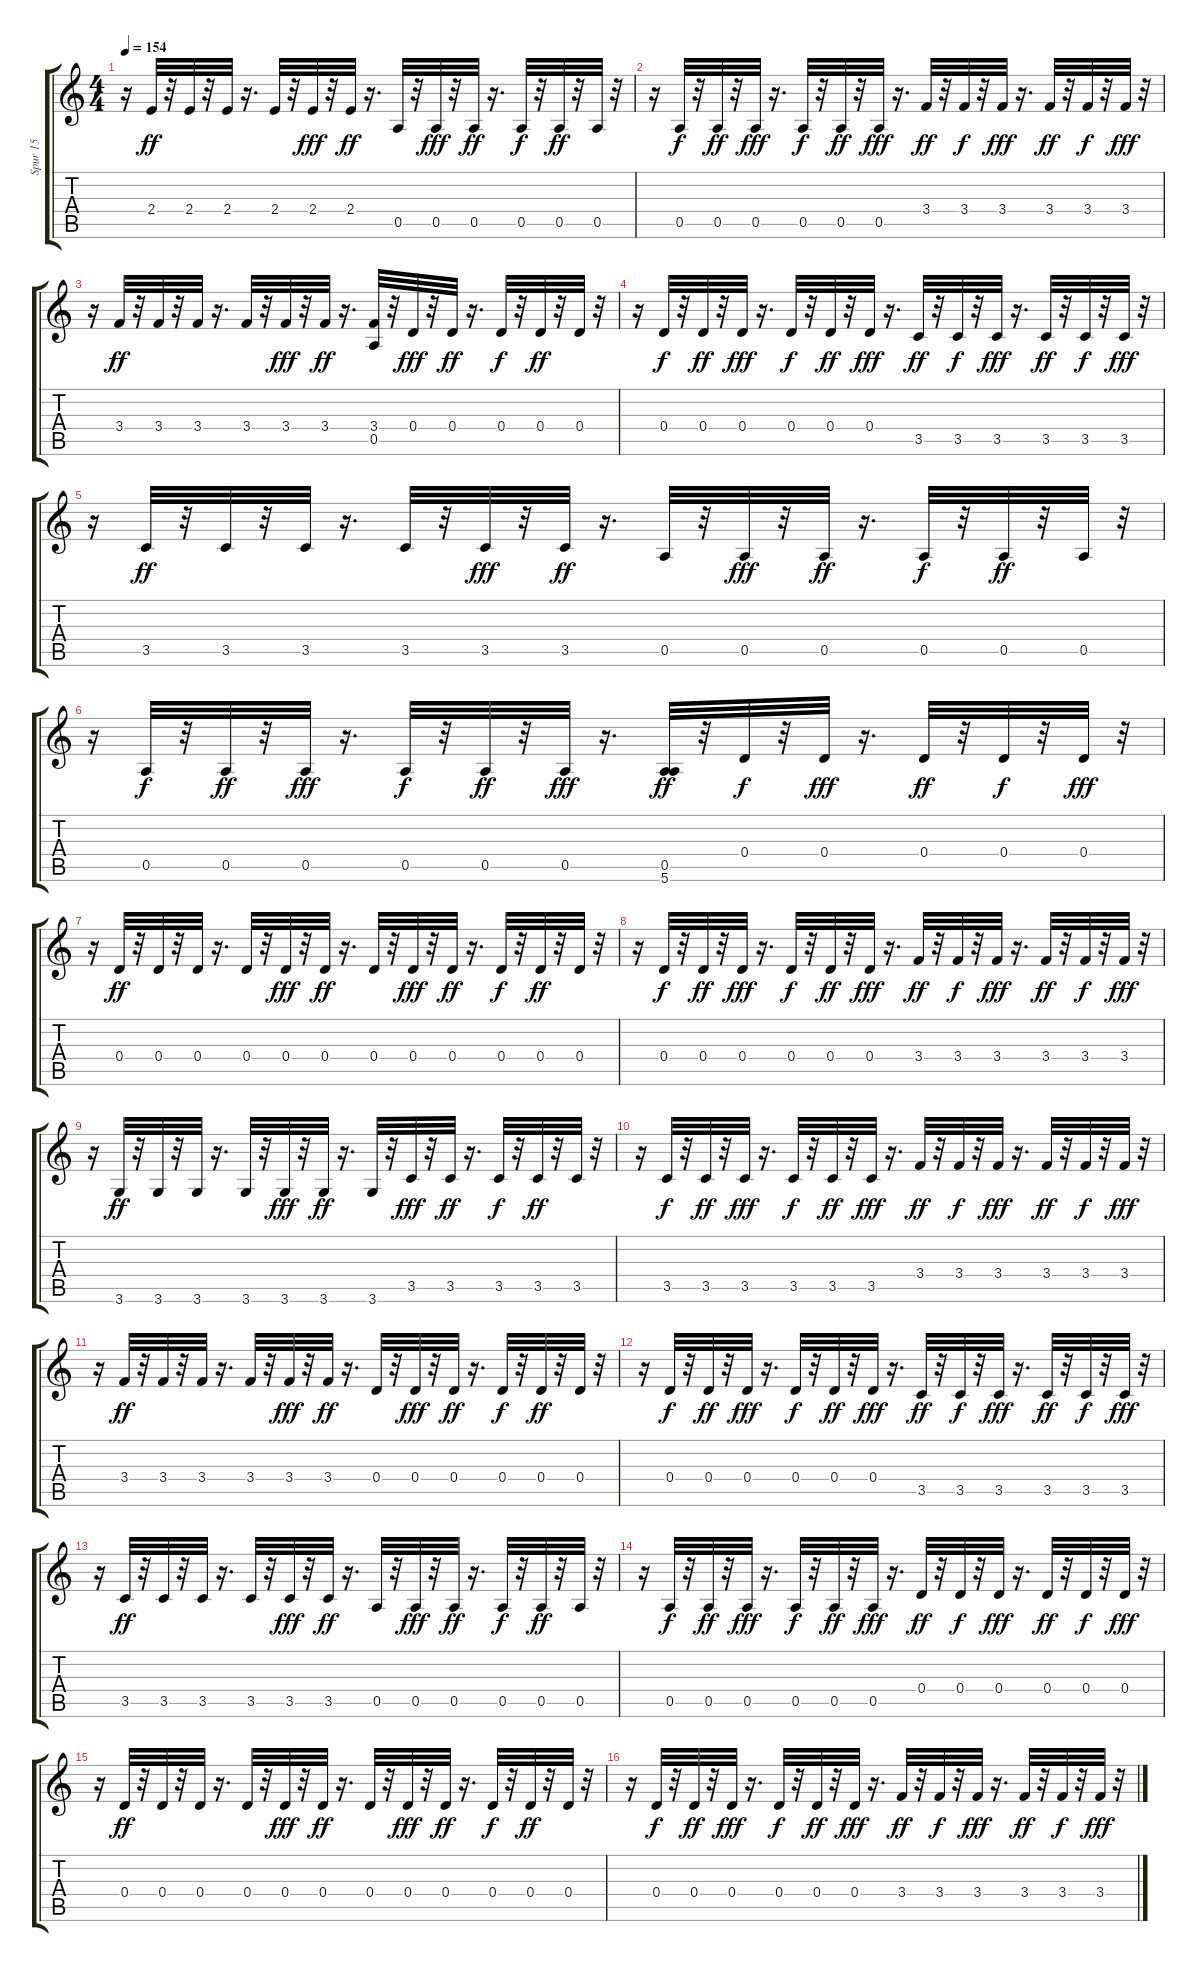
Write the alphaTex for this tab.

\track ("Spur 15" "Spur 15") {instrument electricguitarmuted}
\staff {score tabs}
\tuning (E4 B3 G3 D3 A2 E2) {hide}
\ts (4 4)
\tempo 154
\clef g2
\ks c
r.16{dy fff} 2.4.32{dy ff} r.32 2.4.32 r.32 2.4.32 r.16{d} 2.4.32 r.32 2.4.32{dy fff} r.32 2.4.32{dy ff} r.16{d} 0.5.32 r.32 0.5.32{dy fff} r.32 0.5.32{dy ff} r.16{d} 0.5.32{dy f} r.32 0.5.32{dy ff} r.32 0.5.32 r.32 |
r.16 0.5.32{dy f} r.32 0.5.32{dy ff} r.32 0.5.32{dy fff} r.16{d} 0.5.32{dy f} r.32 0.5.32{dy ff} r.32 0.5.32{dy fff} r.16{d} 3.4.32{dy ff} r.32 3.4.32{dy f} r.32 3.4.32{dy fff} r.16{d} 3.4.32{dy ff} r.32 3.4.32{dy f} r.32 3.4.32{dy fff} r.32 |
r.16 3.4.32{dy ff} r.32 3.4.32 r.32 3.4.32 r.16{d} 3.4.32 r.32 3.4.32{dy fff} r.32 3.4.32{dy ff} r.16{d} (3.4 0.5).32 r.32 0.4.32{dy fff} r.32 0.4.32{dy ff} r.16{d} 0.4.32{dy f} r.32 0.4.32{dy ff} r.32 0.4.32 r.32 |
r.16 0.4.32{dy f} r.32 0.4.32{dy ff} r.32 0.4.32{dy fff} r.16{d} 0.4.32{dy f} r.32 0.4.32{dy ff} r.32 0.4.32{dy fff} r.16{d} 3.5.32{dy ff} r.32 3.5.32{dy f} r.32 3.5.32{dy fff} r.16{d} 3.5.32{dy ff} r.32 3.5.32{dy f} r.32 3.5.32{dy fff} r.32 |
r.16 3.5.32{dy ff} r.32 3.5.32 r.32 3.5.32 r.16{d} 3.5.32 r.32 3.5.32{dy fff} r.32 3.5.32{dy ff} r.16{d} 0.5.32 r.32 0.5.32{dy fff} r.32 0.5.32{dy ff} r.16{d} 0.5.32{dy f} r.32 0.5.32{dy ff} r.32 0.5.32 r.32 |
r.16 0.5.32{dy f} r.32 0.5.32{dy ff} r.32 0.5.32{dy fff} r.16{d} 0.5.32{dy f} r.32 0.5.32{dy ff} r.32 0.5.32{dy fff} r.16{d} (0.5 5.6).32{dy ff} r.32 0.4.32{dy f} r.32 0.4.32{dy fff} r.16{d} 0.4.32{dy ff} r.32 0.4.32{dy f} r.32 0.4.32{dy fff} r.32 |
r.16 0.4.32{dy ff} r.32 0.4.32 r.32 0.4.32 r.16{d} 0.4.32 r.32 0.4.32{dy fff} r.32 0.4.32{dy ff} r.16{d} 0.4.32 r.32 0.4.32{dy fff} r.32 0.4.32{dy ff} r.16{d} 0.4.32{dy f} r.32 0.4.32{dy ff} r.32 0.4.32 r.32 |
r.16 0.4.32{dy f} r.32 0.4.32{dy ff} r.32 0.4.32{dy fff} r.16{d} 0.4.32{dy f} r.32 0.4.32{dy ff} r.32 0.4.32{dy fff} r.16{d} 3.4.32{dy ff} r.32 3.4.32{dy f} r.32 3.4.32{dy fff} r.16{d} 3.4.32{dy ff} r.32 3.4.32{dy f} r.32 3.4.32{dy fff} r.32 |
r.16 3.6.32{dy ff} r.32 3.6.32 r.32 3.6.32 r.16{d} 3.6.32 r.32 3.6.32{dy fff} r.32 3.6.32{dy ff} r.16{d} 3.6.32 r.32 3.5.32{dy fff} r.32 3.5.32{dy ff} r.16{d} 3.5.32{dy f} r.32 3.5.32{dy ff} r.32 3.5.32 r.32 |
r.16 3.5.32{dy f} r.32 3.5.32{dy ff} r.32 3.5.32{dy fff} r.16{d} 3.5.32{dy f} r.32 3.5.32{dy ff} r.32 3.5.32{dy fff} r.16{d} 3.4.32{dy ff} r.32 3.4.32{dy f} r.32 3.4.32{dy fff} r.16{d} 3.4.32{dy ff} r.32 3.4.32{dy f} r.32 3.4.32{dy fff} r.32 |
r.16 3.4.32{dy ff} r.32 3.4.32 r.32 3.4.32 r.16{d} 3.4.32 r.32 3.4.32{dy fff} r.32 3.4.32{dy ff} r.16{d} 0.4.32 r.32 0.4.32{dy fff} r.32 0.4.32{dy ff} r.16{d} 0.4.32{dy f} r.32 0.4.32{dy ff} r.32 0.4.32 r.32 |
r.16 0.4.32{dy f} r.32 0.4.32{dy ff} r.32 0.4.32{dy fff} r.16{d} 0.4.32{dy f} r.32 0.4.32{dy ff} r.32 0.4.32{dy fff} r.16{d} 3.5.32{dy ff} r.32 3.5.32{dy f} r.32 3.5.32{dy fff} r.16{d} 3.5.32{dy ff} r.32 3.5.32{dy f} r.32 3.5.32{dy fff} r.32 |
r.16 3.5.32{dy ff} r.32 3.5.32 r.32 3.5.32 r.16{d} 3.5.32 r.32 3.5.32{dy fff} r.32 3.5.32{dy ff} r.16{d} 0.5.32 r.32 0.5.32{dy fff} r.32 0.5.32{dy ff} r.16{d} 0.5.32{dy f} r.32 0.5.32{dy ff} r.32 0.5.32 r.32 |
r.16 0.5.32{dy f} r.32 0.5.32{dy ff} r.32 0.5.32{dy fff} r.16{d} 0.5.32{dy f} r.32 0.5.32{dy ff} r.32 0.5.32{dy fff} r.16{d} 0.4.32{dy ff} r.32 0.4.32{dy f} r.32 0.4.32{dy fff} r.16{d} 0.4.32{dy ff} r.32 0.4.32{dy f} r.32 0.4.32{dy fff} r.32 |
r.16 0.4.32{dy ff} r.32 0.4.32 r.32 0.4.32 r.16{d} 0.4.32 r.32 0.4.32{dy fff} r.32 0.4.32{dy ff} r.16{d} 0.4.32 r.32 0.4.32{dy fff} r.32 0.4.32{dy ff} r.16{d} 0.4.32{dy f} r.32 0.4.32{dy ff} r.32 0.4.32 r.32 |
r.16 0.4.32{dy f} r.32 0.4.32{dy ff} r.32 0.4.32{dy fff} r.16{d} 0.4.32{dy f} r.32 0.4.32{dy ff} r.32 0.4.32{dy fff} r.16{d} 3.4.32{dy ff} r.32 3.4.32{dy f} r.32 3.4.32{dy fff} r.16{d} 3.4.32{dy ff} r.32 3.4.32{dy f} r.32 3.4.32{dy fff} r.32
